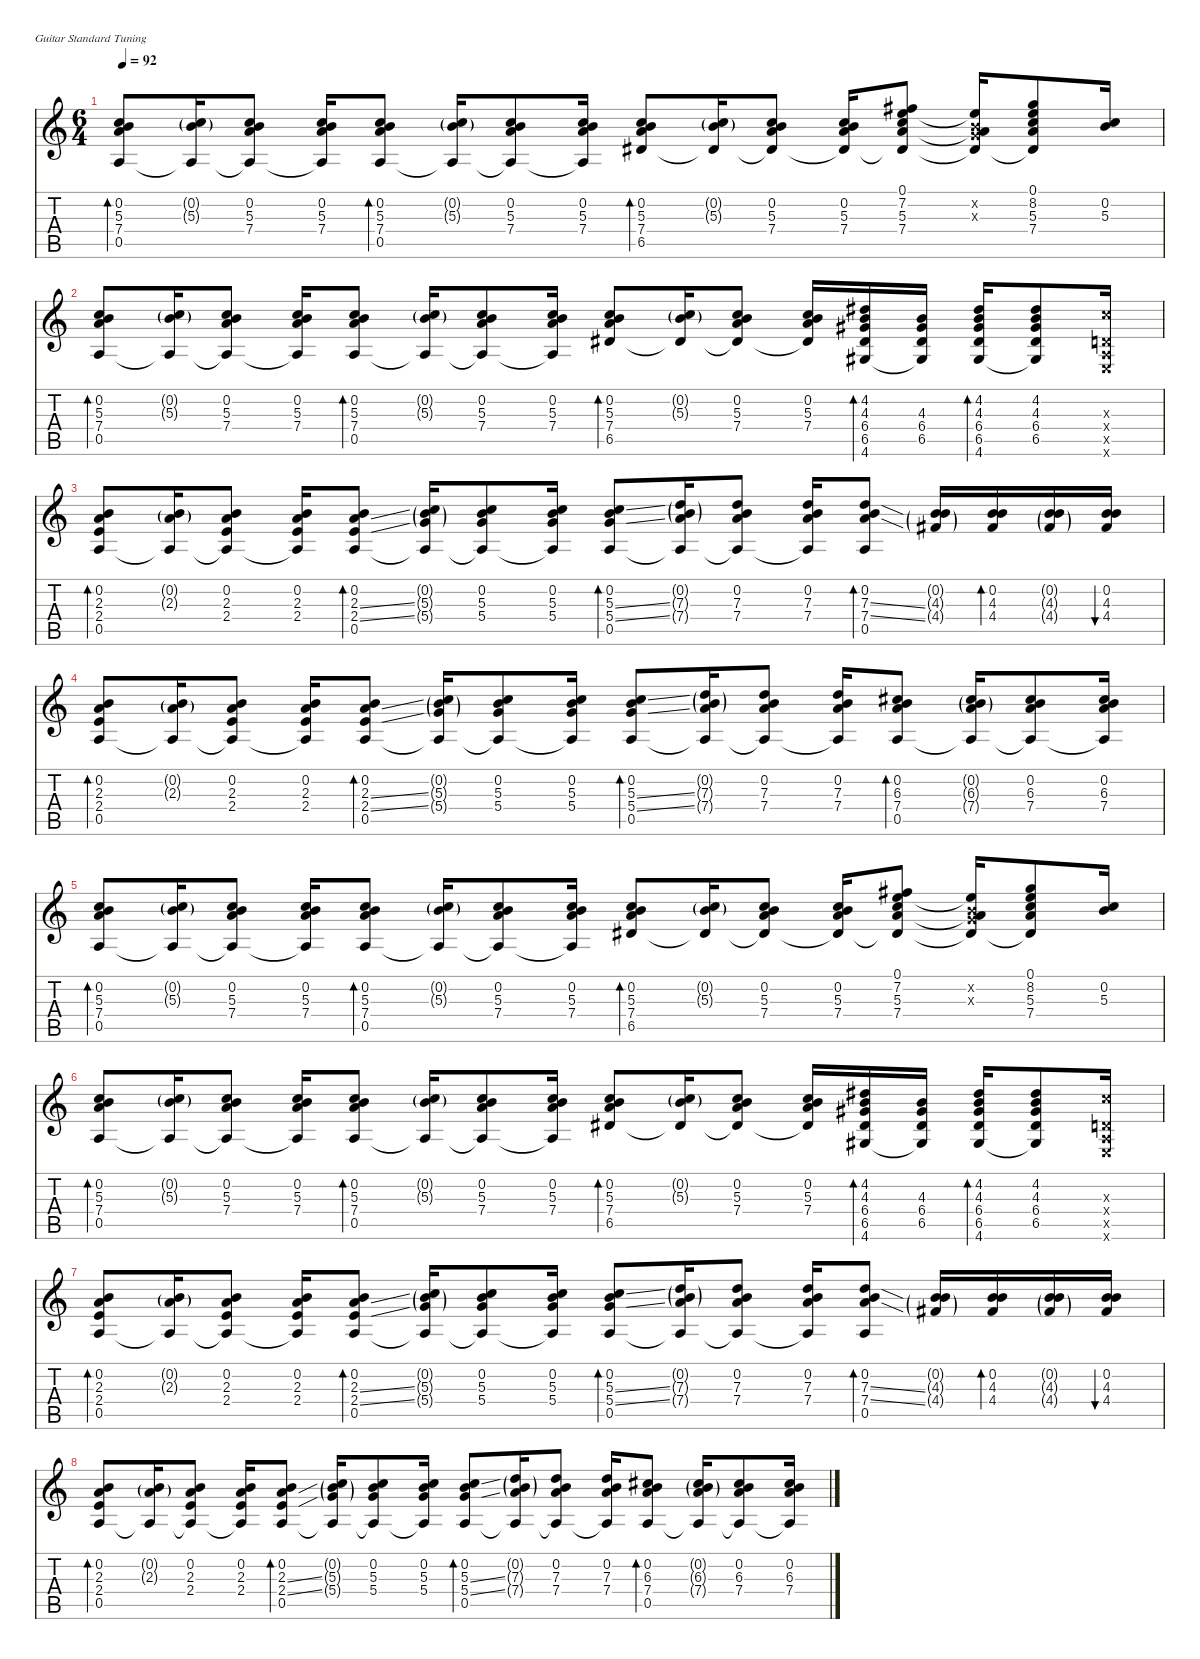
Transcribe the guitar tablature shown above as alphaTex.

\defaultSystemsLayout 4
\hideDynamics
\bracketExtendMode nobrackets
\multiBarRest
\singleTrackTrackNamePolicy hidden
\multiTrackTrackNamePolicy hidden
\firstSystemTrackNameMode fullname
\firstSystemTrackNameOrientation horizontal
\otherSystemsTrackNameOrientation horizontal
\track ("Guitar 1" "gtr1") {instrument acousticguitarsteel}
\staff {score tabs}
\tuning (E4 B3 G3 D3 A2 E2)
\ts (6 4)
\tempo 92
\clef g2
\ks c
(0.2 5.3 7.4 0.5).8{bd 60 dy f beam Up} (0.2{g} 5.3{g} 0.5{t}).16{beam Up} (0.2 5.3 7.4 0.5{t}).8{beam Up} (0.2 5.3 7.4 0.5{t}).16{beam Up} (0.2 5.3 7.4 0.5).8{bd 60 beam Up} (0.2{g} 5.3{g} 0.5{t}).16{beam Up} (0.2 5.3 7.4 0.5{t}).8{beam Up} (0.2 5.3 7.4 0.5{t}).16{beam Up} (0.2 5.3 7.4 6.5{acc #}).8{bd 60 beam Up} (0.2{g} 5.3{g} 6.5{t acc #}).16{beam Up} (0.2 5.3 7.4 6.5{t acc #}).8{beam Up} (0.2 5.3 7.4 6.5{t acc #}).16{beam Up} (0.1 7.2{acc #} 5.3 7.4 6.5{t acc #}).8{beam Up} (0.1{t} 0.2{x} 0.3{x} 7.4{t} 6.5{t acc #}).16{beam Up} (0.1 8.2 5.3 7.4 6.5{t acc #}).8{beam Up} (0.2 5.3).16{dy mf beam Up} |
(0.2 5.3 7.4 0.5).8{bd 60 dy f beam Up} (0.2{g} 5.3{g} 0.5{t}).16{beam Up} (0.2 5.3 7.4 0.5{t}).8{beam Up} (0.2 5.3 7.4 0.5{t}).16{beam Up} (0.2 5.3 7.4 0.5).8{bd 60 beam Up} (0.2{g} 5.3{g} 0.5{t}).16{beam Up} (0.2 5.3 7.4 0.5{t}).8{beam Up} (0.2 5.3 7.4 0.5{t}).16{beam Up} (0.2 5.3 7.4 6.5{acc #}).8{bd 60 beam Up} (0.2{g} 5.3{g} 6.5{t acc #}).16{beam Up} (0.2 5.3 7.4 6.5{t acc #}).8{beam Up} (0.2 5.3 7.4 6.5{t acc #}).16{beam Up} (4.2{acc #} 4.3 6.4{acc #} 6.5{acc #} 4.6{acc #}).16{bd 60 beam Up} (4.3 6.4{acc #} 6.5{acc #} 4.6{t acc #}).16{beam Up} (4.2{acc #} 4.3 6.4{acc #} 6.5{acc #} 4.6{acc #}).16{bd 60 beam Up} (4.2{acc #} 4.3 6.4{acc #} 6.5{acc #} 4.6{t acc #}).8{beam Up} (5.3{x} 0.4{x} 0.5{x} 0.6{x}).16{beam Up} |
(0.2 2.3 2.4 0.5).8{bd 60 beam Up} (0.2{g} 2.3{g} 0.5{t}).16{beam Up} (0.2 2.3 2.4 0.5{t}).8{beam Up} (0.2 2.3 2.4 0.5{t}).16{beam Up} (0.2 2.3{ss} 2.4{ss} 0.5).8{bd 60 beam Up} (0.2{g} 5.3{g} 5.4{g} 0.5{t}).16{beam Up} (0.2 5.3 5.4 0.5{t}).8{beam Up} (0.2 5.3 5.4 0.5{t}).16{beam Up} (0.2 5.3{ss} 5.4{ss} 0.5).8{bd 60 beam Up} (0.2{g} 7.3{g} 7.4{g} 0.5{t}).16{beam Up} (0.2 7.3 7.4 0.5{t}).8{beam Up} (0.2 7.3 7.4 0.5{t}).16{beam Up} (0.2 7.3{ss} 7.4{ss} 0.5).8{bd 60 beam Up} (0.2{g} 4.3{g} 4.4{g acc #}).16{dy mf beam Up} (0.2 4.3 4.4{acc #}).16{bd 60 dy f beam Up} (0.2{g} 4.3{g} 4.4{g acc #}).16{dy mf beam Up} (0.2 4.3 4.4{acc #}).16{bu 60 dy f beam Up} |
(0.2 2.3 2.4 0.5).8{bd 60 beam Up} (0.2{g} 2.3{g} 0.5{t}).16{beam Up} (0.2 2.3 2.4 0.5{t}).8{beam Up} (0.2 2.3 2.4 0.5{t}).16{beam Up} (0.2 2.3{ss} 2.4{ss} 0.5).8{bd 60 beam Up} (0.2{g} 5.3{g} 5.4{g} 0.5{t}).16{beam Up} (0.2 5.3 5.4 0.5{t}).8{beam Up} (0.2 5.3 5.4 0.5{t}).16{beam Up} (0.2 5.3{ss} 5.4{ss} 0.5).8{bd 60 beam Up} (0.2{g} 7.3{g} 7.4{g} 0.5{t}).16{beam Up} (0.2 7.3 7.4 0.5{t}).8{beam Up} (0.2 7.3 7.4 0.5{t}).16{beam Up} (0.2 6.3{acc #} 7.4 0.5).8{bd 60 beam Up} (0.2{g} 6.3{g acc #} 7.4{g} 0.5{t}).16{beam Up} (0.2 6.3{acc #} 7.4 0.5{t}).8{beam Up} (0.2 6.3{acc #} 7.4 0.5{t}).16{beam Up} |
(0.2 5.3 7.4 0.5).8{bd 60 beam Up} (0.2{g} 5.3{g} 0.5{t}).16{beam Up} (0.2 5.3 7.4 0.5{t}).8{beam Up} (0.2 5.3 7.4 0.5{t}).16{beam Up} (0.2 5.3 7.4 0.5).8{bd 60 beam Up} (0.2{g} 5.3{g} 0.5{t}).16{beam Up} (0.2 5.3 7.4 0.5{t}).8{beam Up} (0.2 5.3 7.4 0.5{t}).16{beam Up} (0.2 5.3 7.4 6.5{acc #}).8{bd 60 beam Up} (0.2{g} 5.3{g} 6.5{t acc #}).16{beam Up} (0.2 5.3 7.4 6.5{t acc #}).8{beam Up} (0.2 5.3 7.4 6.5{t acc #}).16{beam Up} (0.1 7.2{acc #} 5.3 7.4 6.5{t acc #}).8{beam Up} (0.1{t} 0.2{x} 0.3{x} 7.4{t} 6.5{t acc #}).16{beam Up} (0.1 8.2 5.3 7.4 6.5{t acc #}).8{beam Up} (0.2 5.3).16{dy mf beam Up} |
(0.2 5.3 7.4 0.5).8{bd 60 dy f beam Up} (0.2{g} 5.3{g} 0.5{t}).16{beam Up} (0.2 5.3 7.4 0.5{t}).8{beam Up} (0.2 5.3 7.4 0.5{t}).16{beam Up} (0.2 5.3 7.4 0.5).8{bd 60 beam Up} (0.2{g} 5.3{g} 0.5{t}).16{beam Up} (0.2 5.3 7.4 0.5{t}).8{beam Up} (0.2 5.3 7.4 0.5{t}).16{beam Up} (0.2 5.3 7.4 6.5{acc #}).8{bd 60 beam Up} (0.2{g} 5.3{g} 6.5{t acc #}).16{beam Up} (0.2 5.3 7.4 6.5{t acc #}).8{beam Up} (0.2 5.3 7.4 6.5{t acc #}).16{beam Up} (4.2{acc #} 4.3 6.4{acc #} 6.5{acc #} 4.6{acc #}).16{bd 60 beam Up} (4.3 6.4{acc #} 6.5{acc #} 4.6{t acc #}).16{beam Up} (4.2{acc #} 4.3 6.4{acc #} 6.5{acc #} 4.6{acc #}).16{bd 60 beam Up} (4.2{acc #} 4.3 6.4{acc #} 6.5{acc #} 4.6{t acc #}).8{beam Up} (5.3{x} 0.4{x} 0.5{x} 0.6{x}).16{beam Up} |
(0.2 2.3 2.4 0.5).8{bd 60 beam Up} (0.2{g} 2.3{g} 0.5{t}).16{beam Up} (0.2 2.3 2.4 0.5{t}).8{beam Up} (0.2 2.3 2.4 0.5{t}).16{beam Up} (0.2 2.3{ss} 2.4{ss} 0.5).8{bd 60 beam Up} (0.2{g} 5.3{g} 5.4{g} 0.5{t}).16{beam Up} (0.2 5.3 5.4 0.5{t}).8{beam Up} (0.2 5.3 5.4 0.5{t}).16{beam Up} (0.2 5.3{ss} 5.4{ss} 0.5).8{bd 60 beam Up} (0.2{g} 7.3{g} 7.4{g} 0.5{t}).16{beam Up} (0.2 7.3 7.4 0.5{t}).8{beam Up} (0.2 7.3 7.4 0.5{t}).16{beam Up} (0.2 7.3{ss} 7.4{ss} 0.5).8{bd 60 beam Up} (0.2{g} 4.3{g} 4.4{g acc #}).16{dy mf beam Up} (0.2 4.3 4.4{acc #}).16{bd 60 dy f beam Up} (0.2{g} 4.3{g} 4.4{g acc #}).16{dy mf beam Up} (0.2 4.3 4.4{acc #}).16{bu 60 dy f beam Up} |
(0.2 2.3 2.4 0.5).8{bd 60 beam Up} (0.2{g} 2.3{g} 0.5{t}).16{beam Up} (0.2 2.3 2.4 0.5{t}).8{beam Up} (0.2 2.3 2.4 0.5{t}).16{beam Up} (0.2 2.3{ss} 2.4{ss} 0.5).8{bd 60 beam Up} (0.2{g} 5.3{g} 5.4{g} 0.5{t}).16{beam Up} (0.2 5.3 5.4 0.5{t}).8{beam Up} (0.2 5.3 5.4 0.5{t}).16{beam Up} (0.2 5.3{ss} 5.4{ss} 0.5).8{bd 60 beam Up} (0.2{g} 7.3{g} 7.4{g} 0.5{t}).16{beam Up} (0.2 7.3 7.4 0.5{t}).8{beam Up} (0.2 7.3 7.4 0.5{t}).16{beam Up} (0.2 6.3{acc #} 7.4 0.5).8{bd 60 beam Up} (0.2{g} 6.3{g acc #} 7.4{g} 0.5{t}).16{beam Up} (0.2 6.3{acc #} 7.4 0.5{t}).8{beam Up} (0.2 6.3{acc #} 7.4 0.5{t}).16{beam Up}
